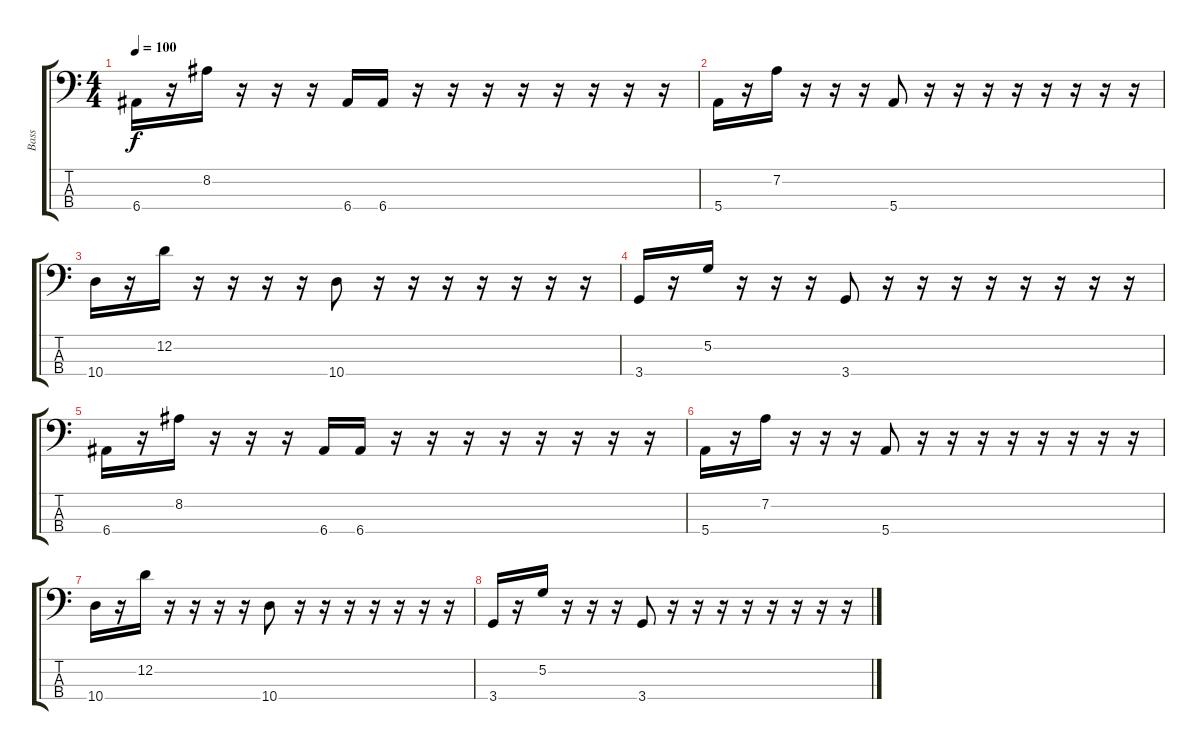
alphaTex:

\track ("Bass" "Bass") {instrument slapbass2}
\staff {score tabs}
\tuning (G2 D2 A1 E1) {hide}
\ts (4 4)
\tempo 100
\clef f4
\ks c
6.4.16{dy f} r.16 8.2.16 r.16 r.16 r.16 6.4.16 6.4.16 r.16 r.16 r.16 r.16 r.16 r.16 r.16 r.16 |
5.4.16 r.16 7.2.16 r.16 r.16 r.16 5.4.8 r.16 r.16 r.16 r.16 r.16 r.16 r.16 r.16 |
10.4.16 r.16 12.2.16 r.16 r.16 r.16 r.16 10.4.8 r.16 r.16 r.16 r.16 r.16 r.16 r.16 |
3.4.16 r.16 5.2.16 r.16 r.16 r.16 3.4.8 r.16 r.16 r.16 r.16 r.16 r.16 r.16 r.16 |
6.4.16 r.16 8.2.16 r.16 r.16 r.16 6.4.16 6.4.16 r.16 r.16 r.16 r.16 r.16 r.16 r.16 r.16 |
5.4.16 r.16 7.2.16 r.16 r.16 r.16 5.4.8 r.16 r.16 r.16 r.16 r.16 r.16 r.16 r.16 |
10.4.16 r.16 12.2.16 r.16 r.16 r.16 r.16 10.4.8 r.16 r.16 r.16 r.16 r.16 r.16 r.16 |
3.4.16 r.16 5.2.16 r.16 r.16 r.16 3.4.8 r.16 r.16 r.16 r.16 r.16 r.16 r.16 r.16
